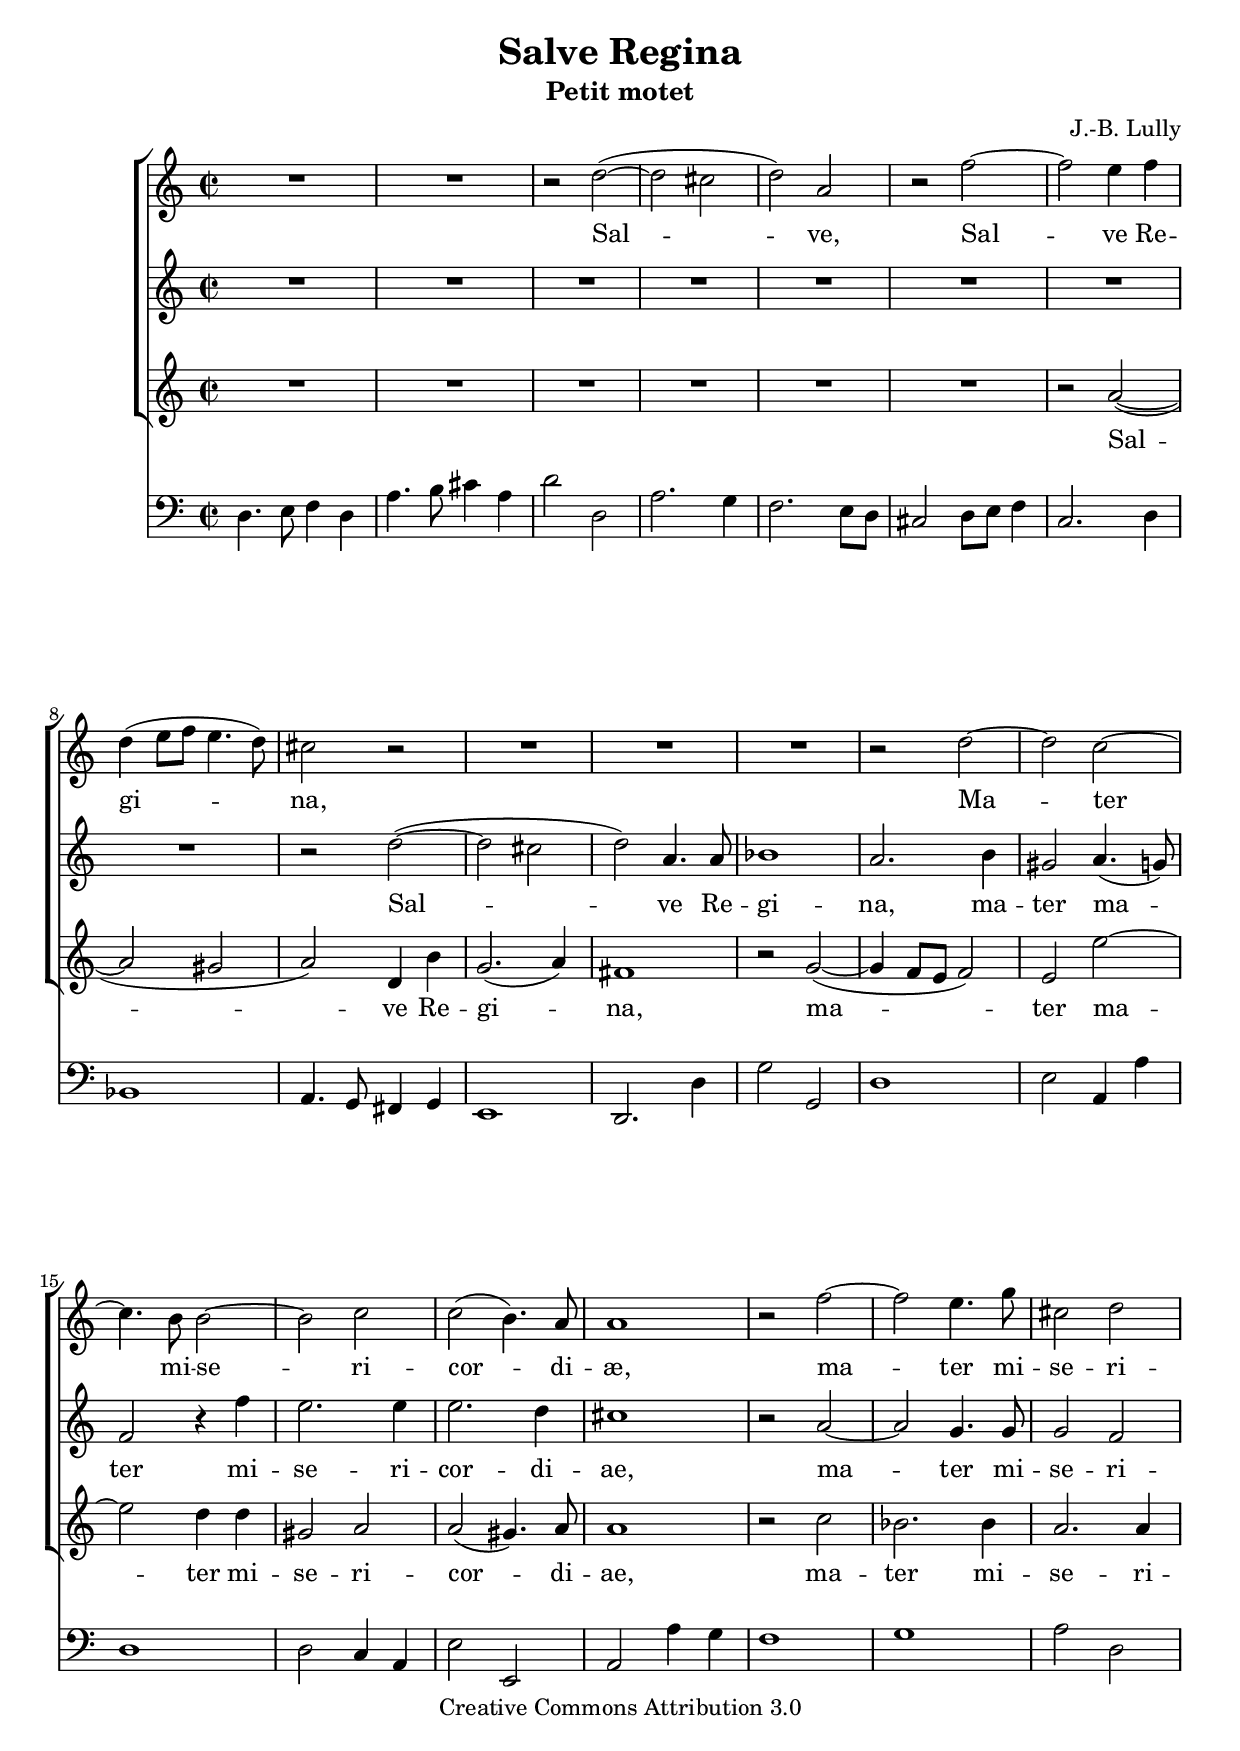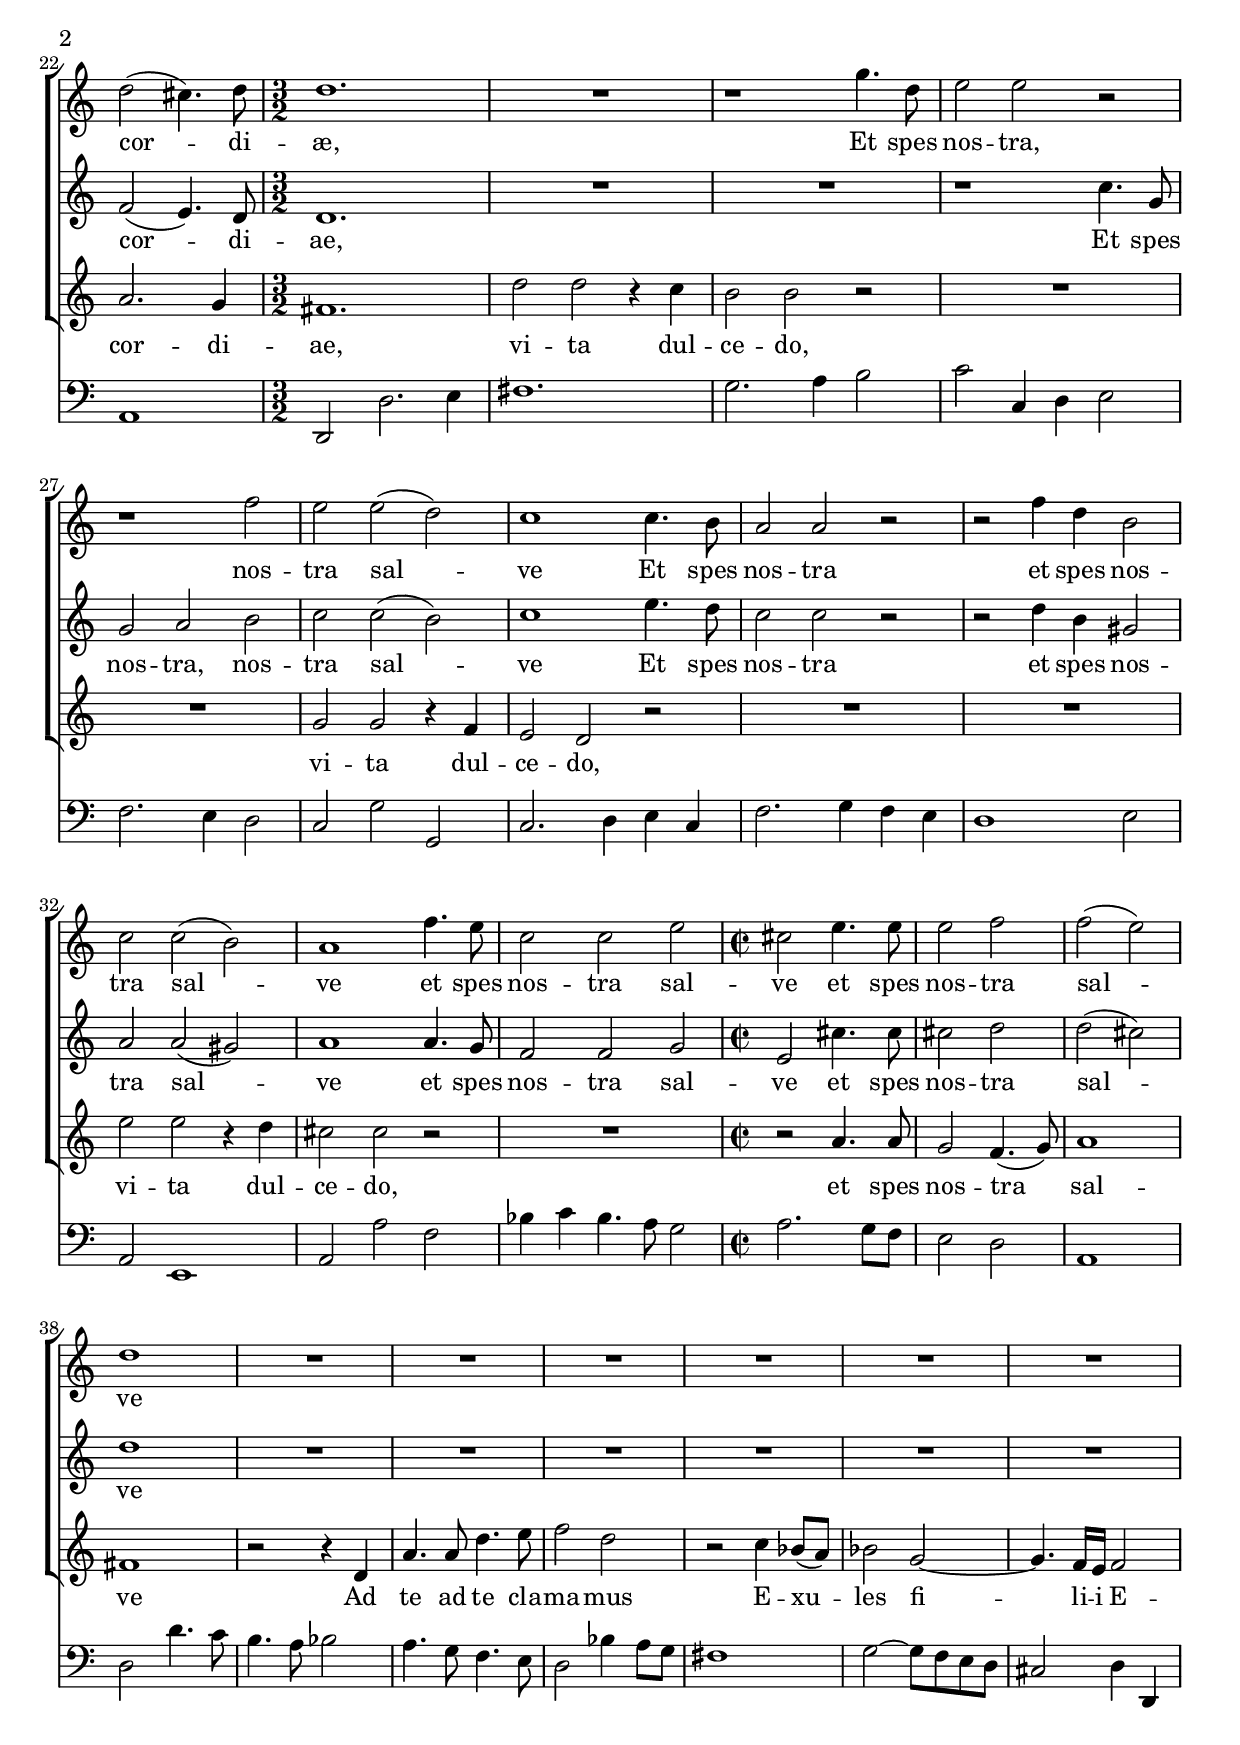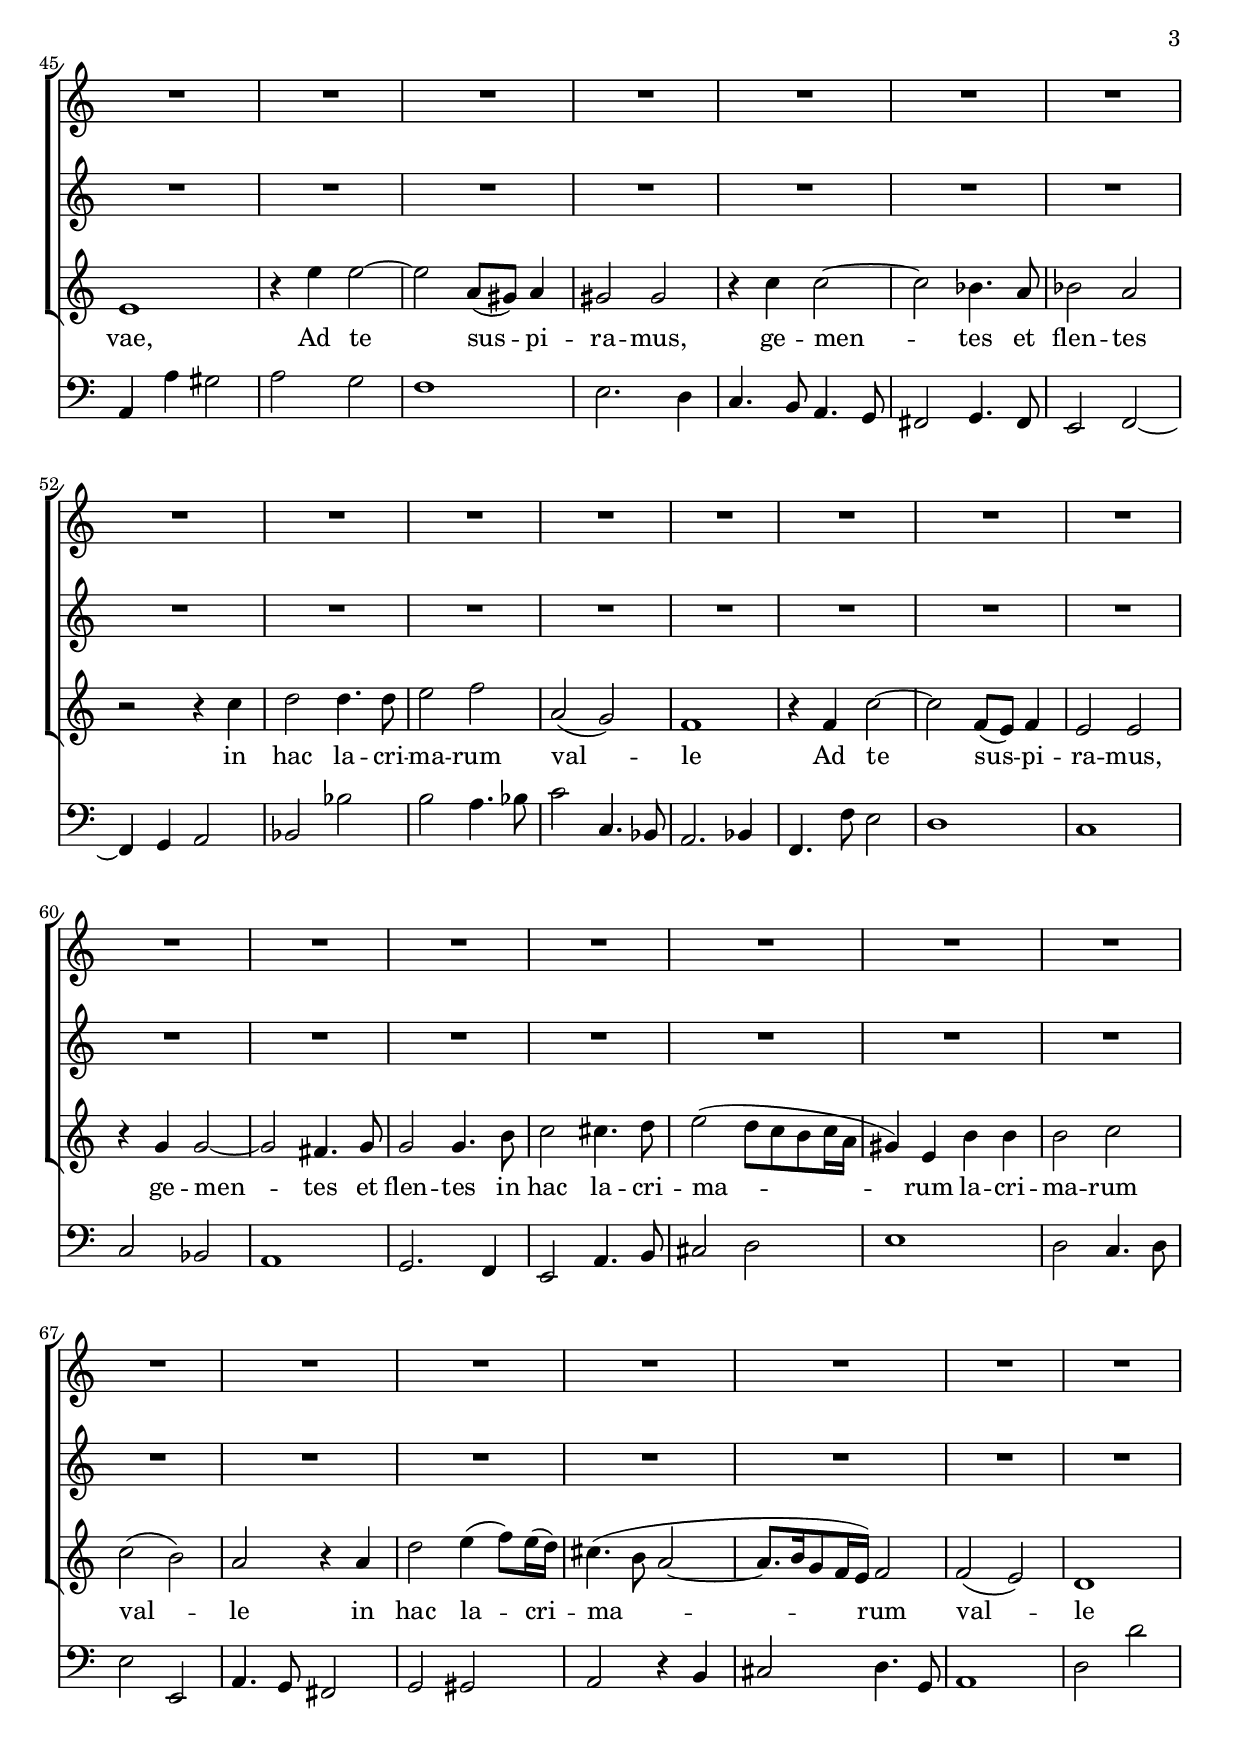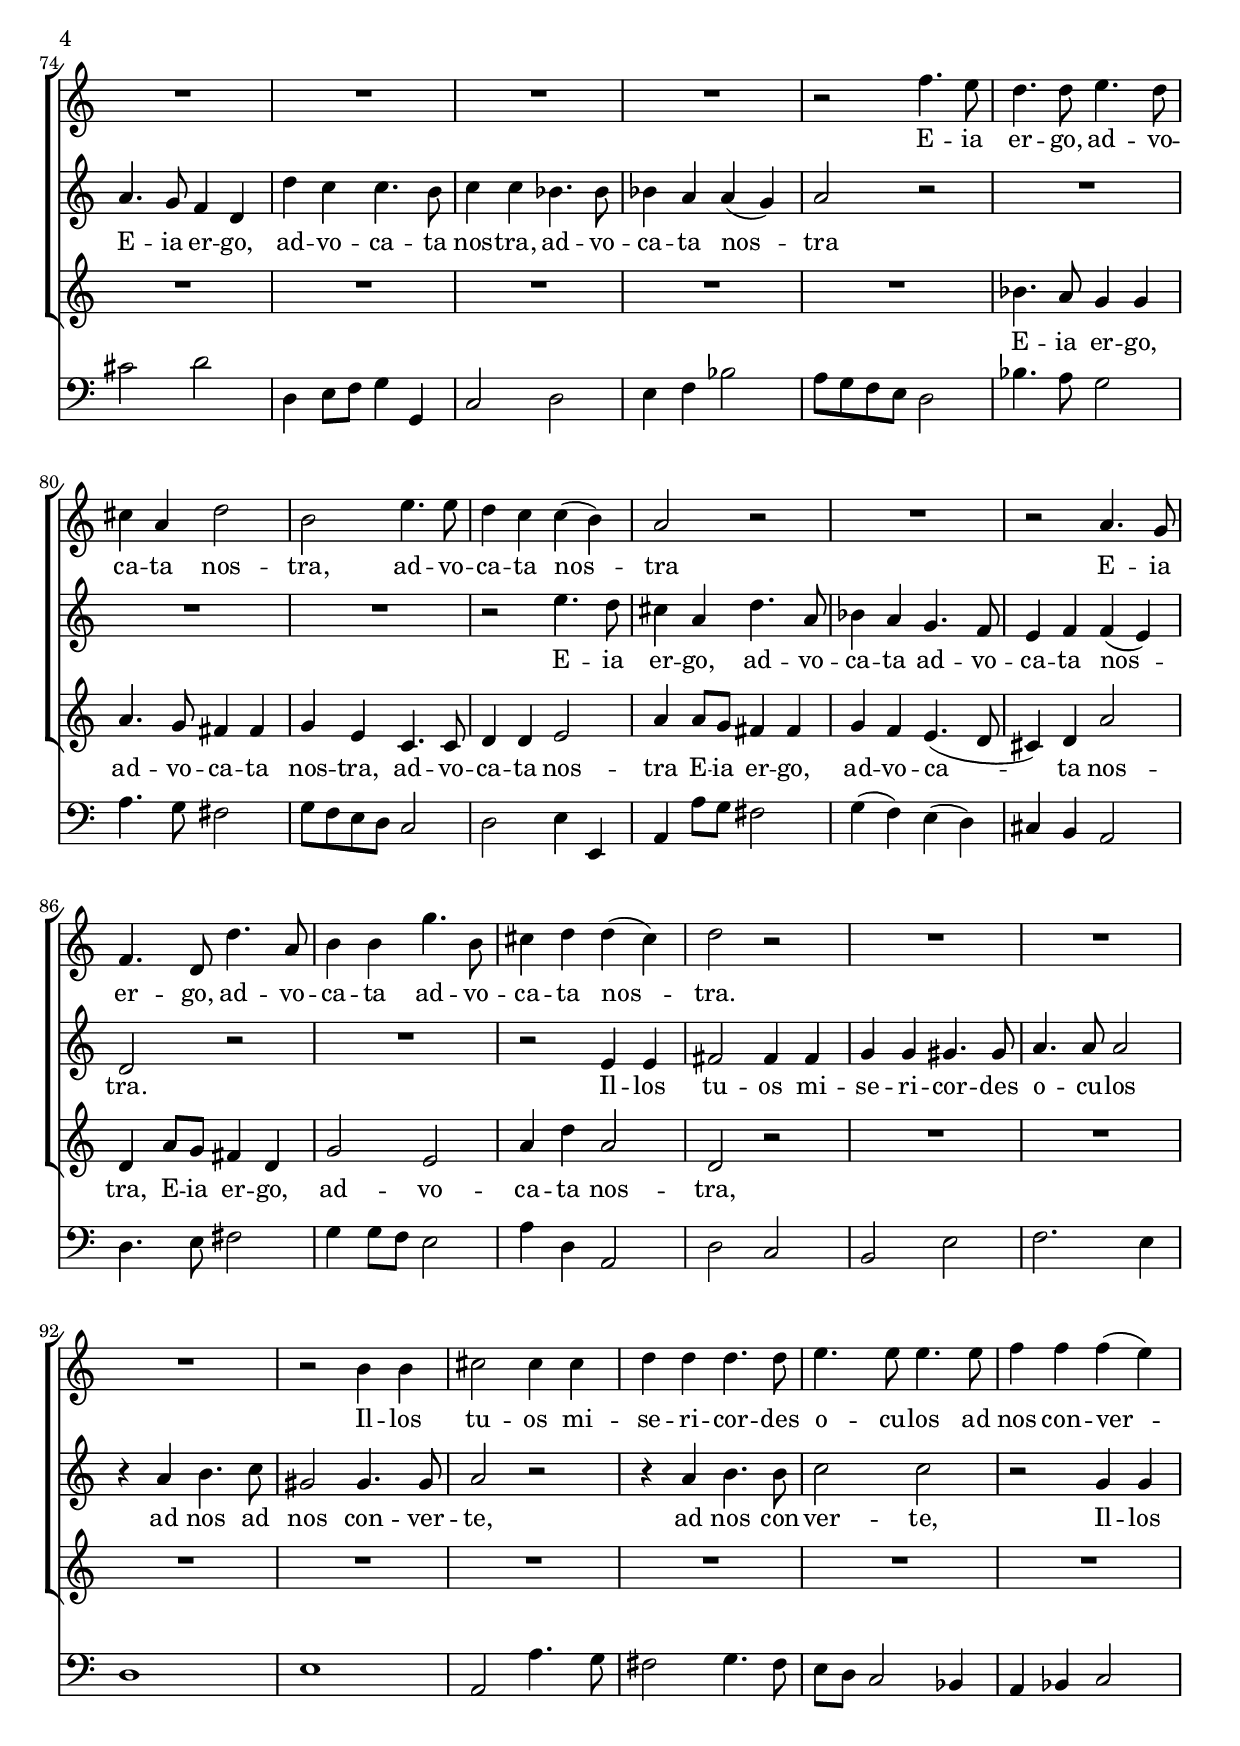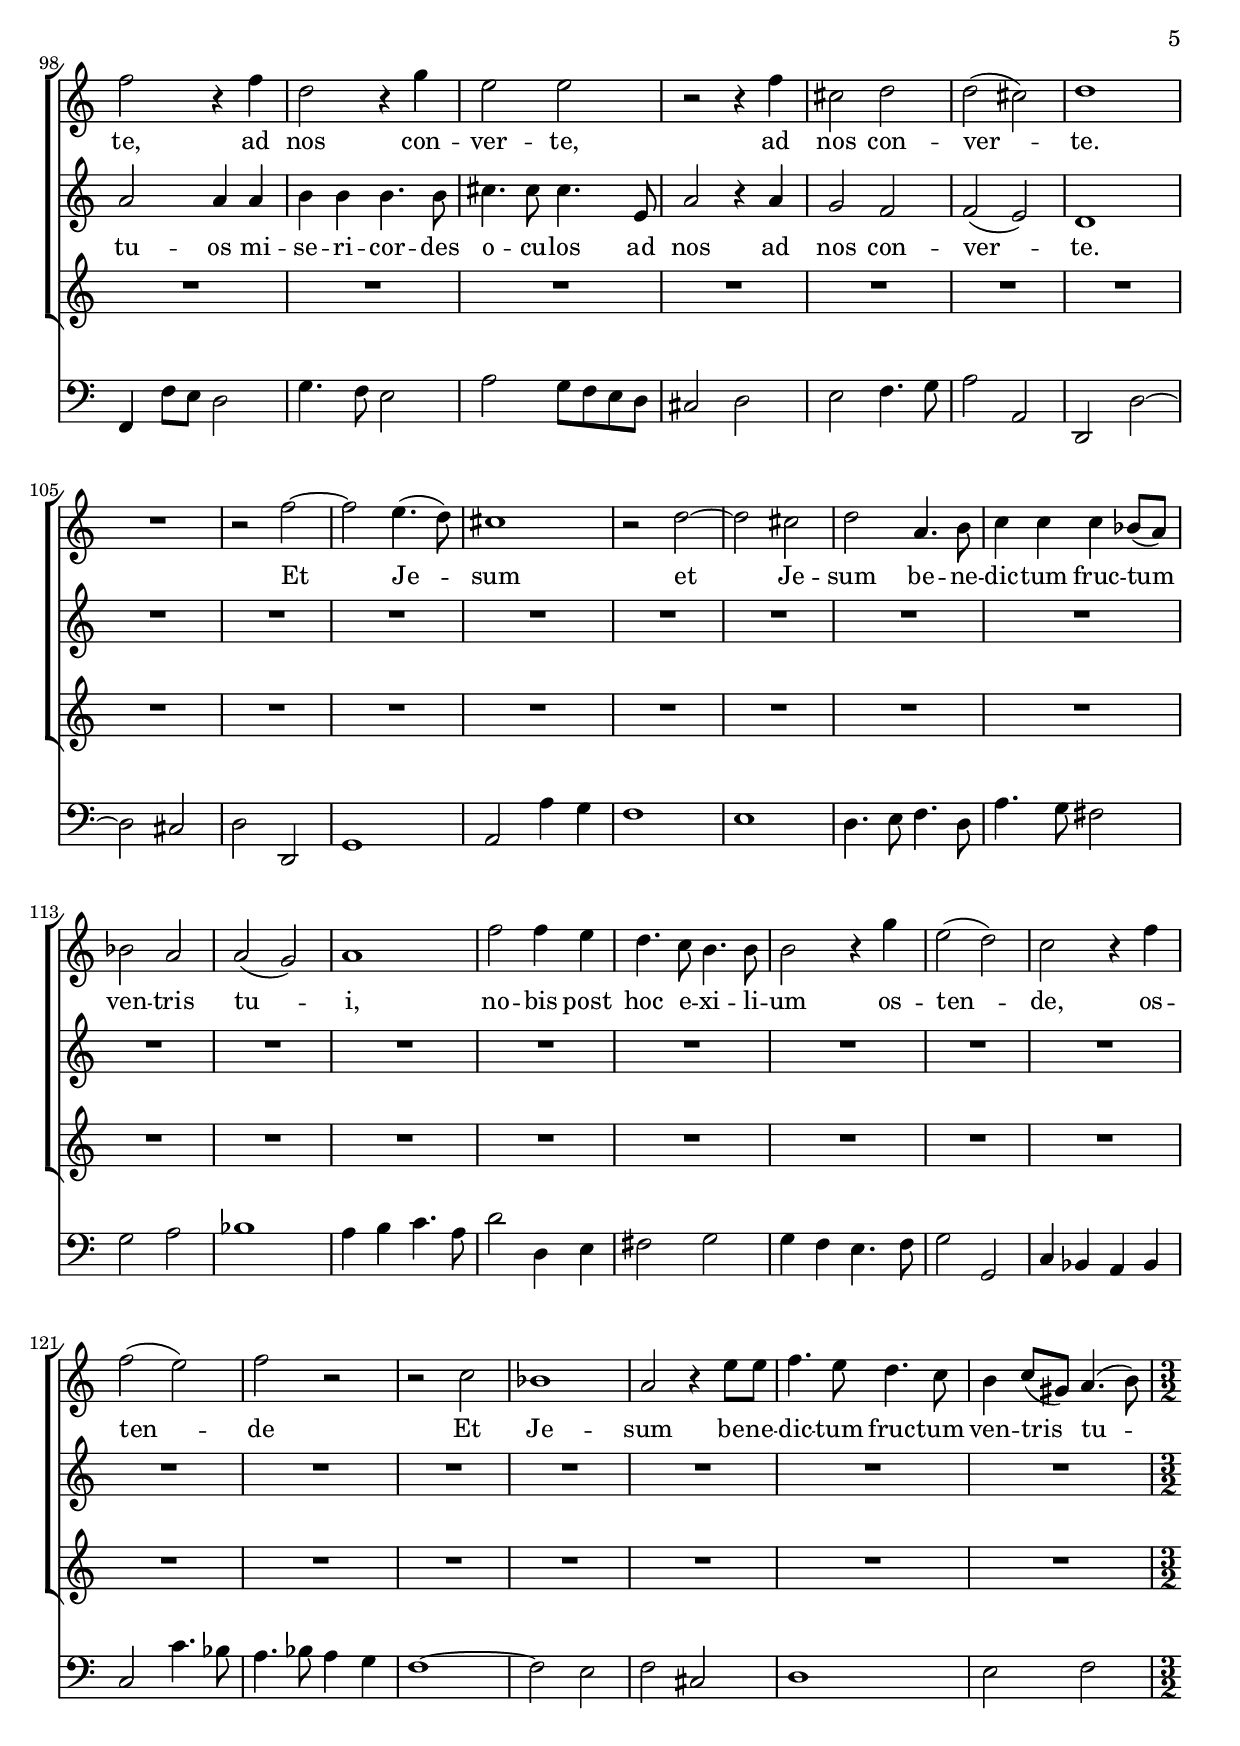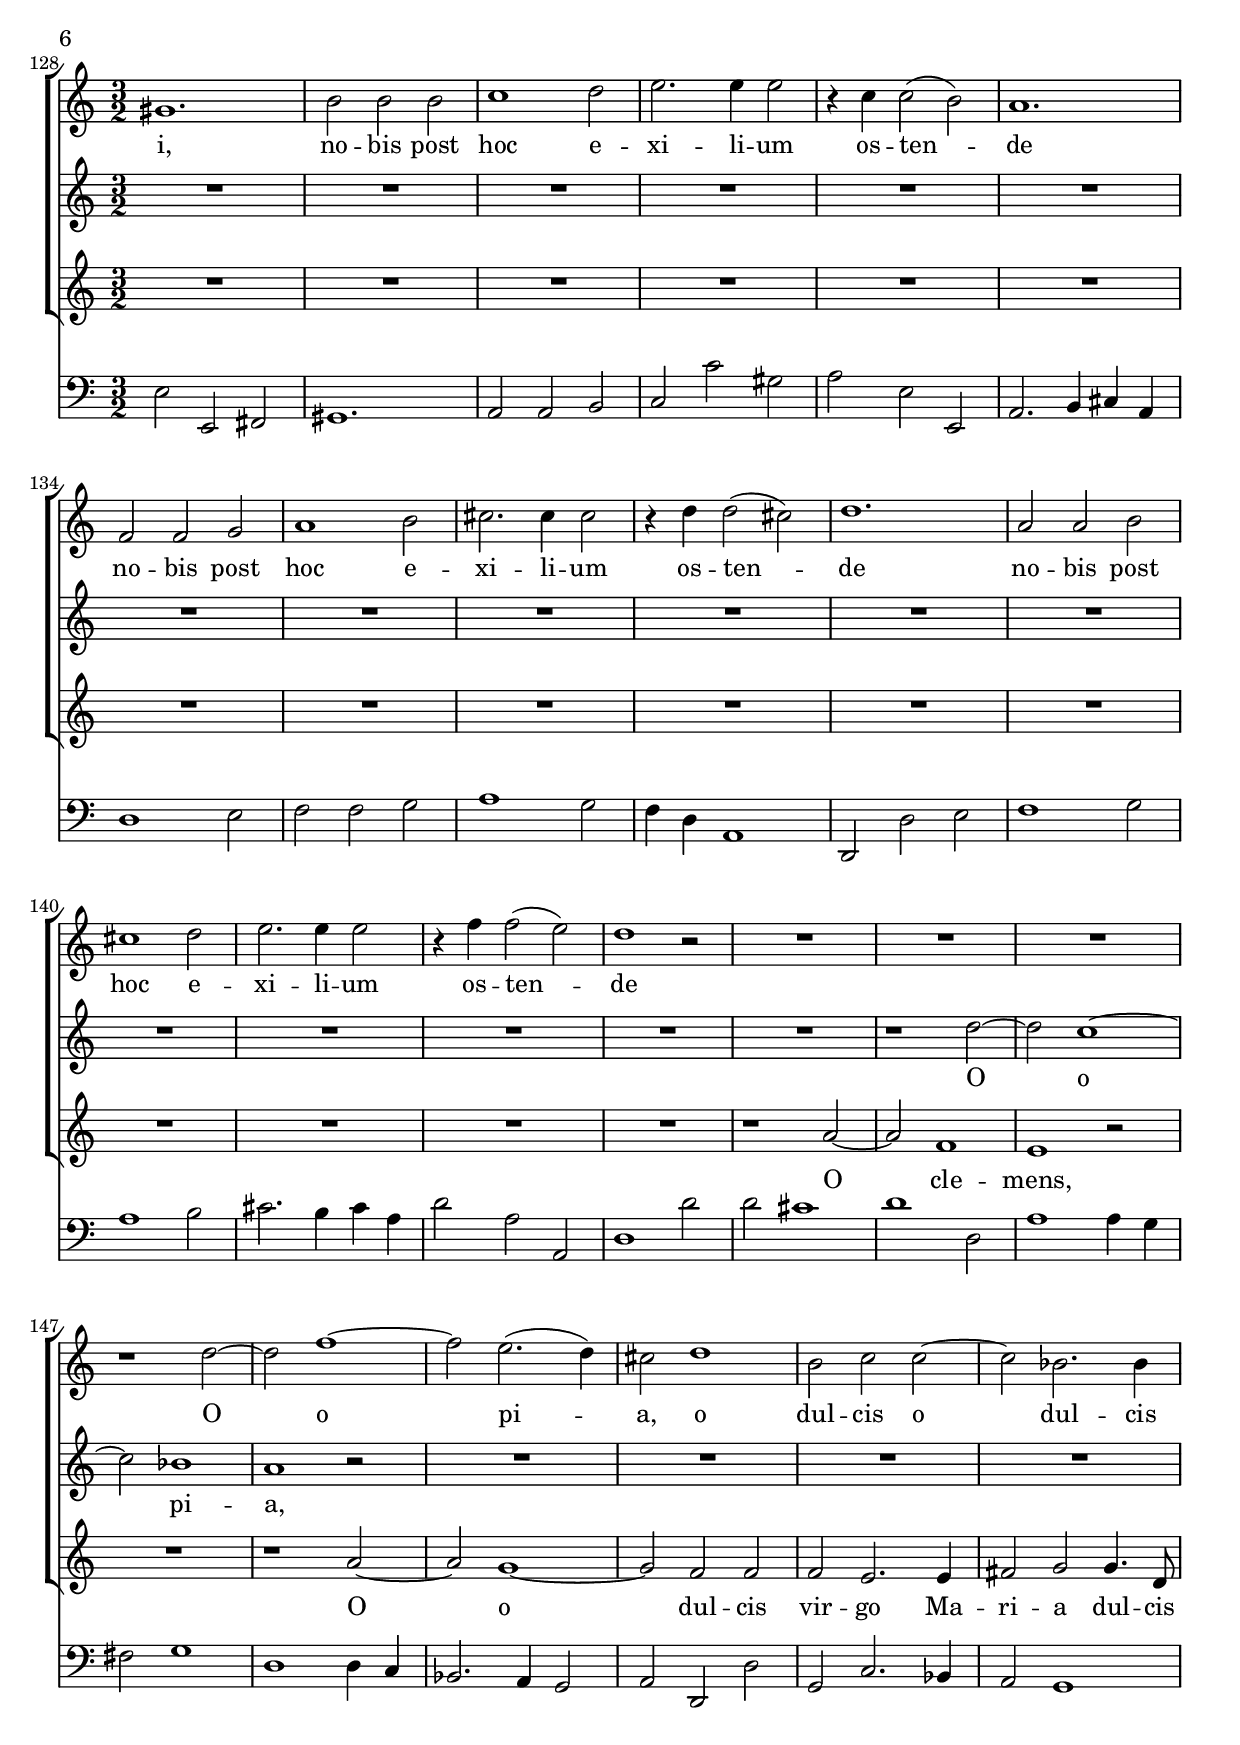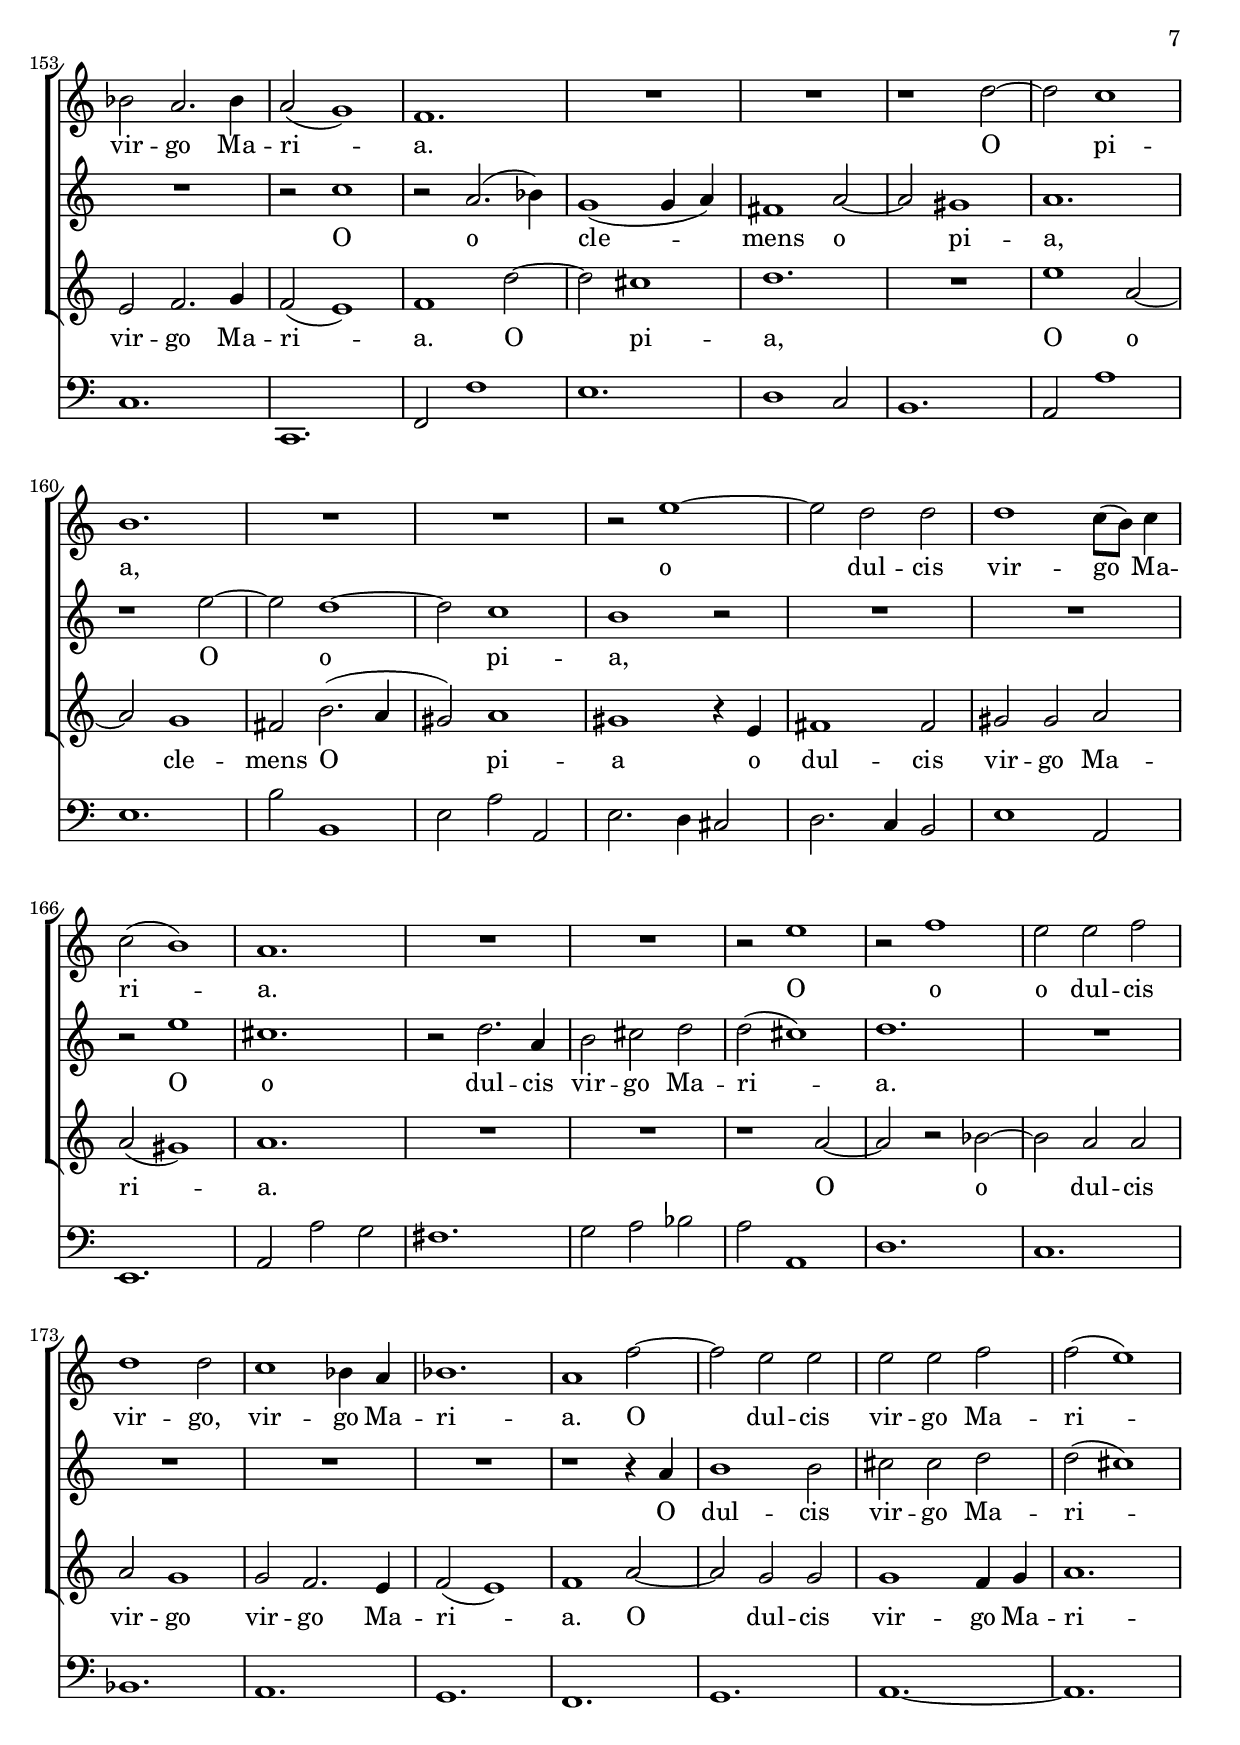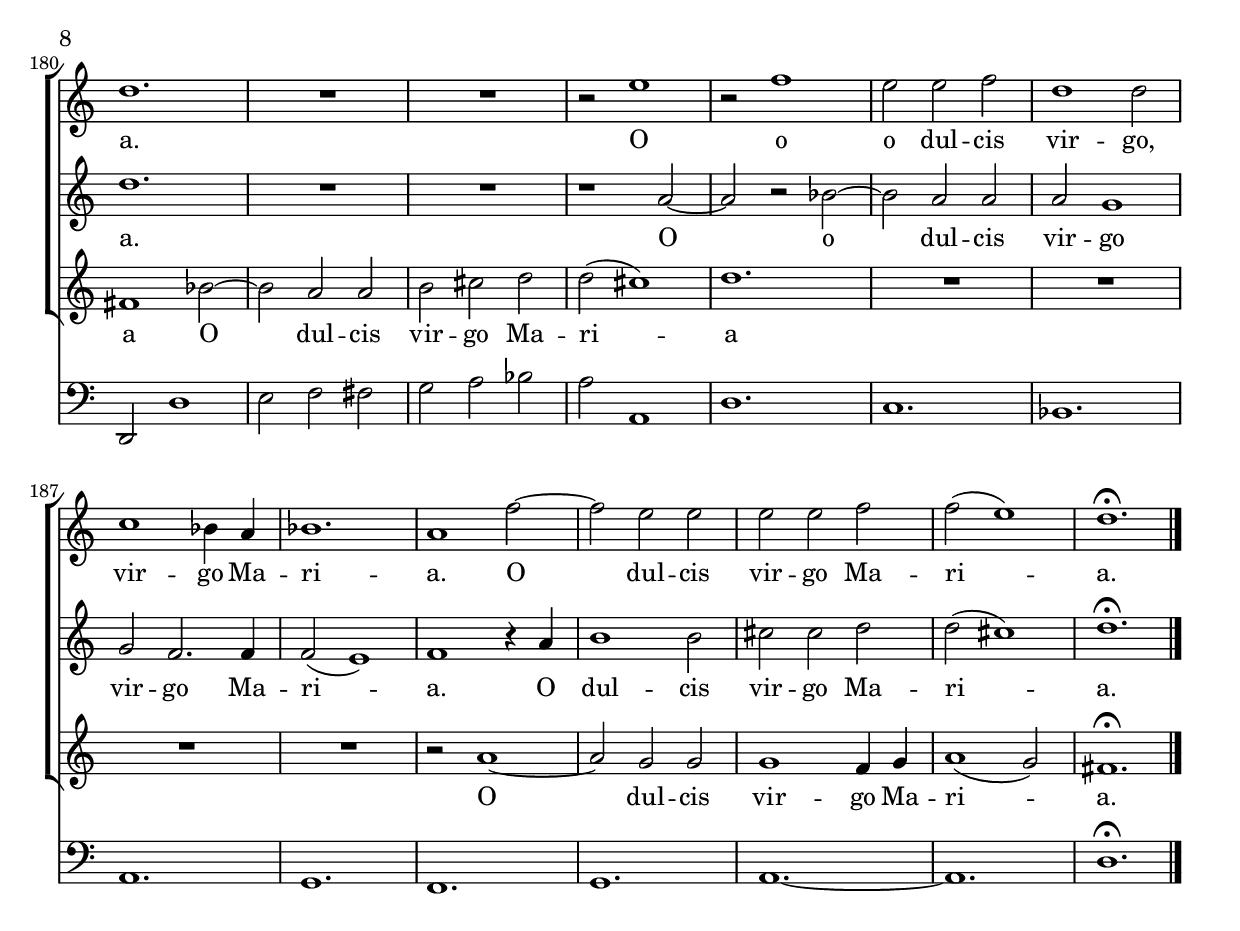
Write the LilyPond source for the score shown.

% Created on Fri Oct 30 18:05:43 CET 2009
\version "2.12.0"

\header {
	title = "Salve Regina" 
	subtitle = "Petit motet" 
 	composer = "J.-B. Lully" 
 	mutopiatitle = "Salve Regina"
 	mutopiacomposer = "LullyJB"
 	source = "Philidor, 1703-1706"
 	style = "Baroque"
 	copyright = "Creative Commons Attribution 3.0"
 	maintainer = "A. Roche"
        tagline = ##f
}

\include "italiano.ly"

verseS= \lyricmode {
	Sal -- ve, Sal -- ve Re -- gi -- na,
	Ma -- ter mi -- se -- ri -- cor -- di -- æ,
	ma -- ter mi -- se -- ri -- cor -- di -- æ,
	Et spes nos -- tra, nos -- tra sal -- ve
	Et spes nos -- tra et spes nos -- tra sal -- ve
	et spes nos -- tra sal -- ve et spes nos -- tra sal -- ve
	E -- ia er -- go, ad -- vo -- ca -- ta nos -- tra,
	ad -- vo -- ca -- ta nos -- tra
	E -- ia er -- go, ad -- vo -- ca -- ta ad -- vo -- ca -- ta nos -- tra.
	Il -- los tu -- os mi -- se -- ri -- cor -- des o -- cu -- los
	ad nos con -- ver -- te, ad nos con -- ver -- te, ad nos con -- ver -- te.
	Et Je -- sum et Je -- sum be -- ne -- dic -- tum fruc -- tum
	ven -- tris tu -- i,
	no -- bis post hoc e -- xi -- li -- um
	os -- ten -- de, os -- ten -- de
	Et Je -- sum be -- ne -- dic -- tum fruc -- tum
	ven -- tris tu -- i,
	no -- bis post hoc e -- xi -- li -- um os -- ten -- de
	no -- bis post hoc e -- xi -- li -- um os -- ten -- de
	no -- bis post hoc e -- xi -- li -- um os -- ten -- de
	O o pi -- a, o dul -- cis o dul -- cis vir -- go Ma -- ri -- a.
	O pi -- a, o dul -- cis vir -- go Ma -- ri -- a.
	O o o dul -- cis vir -- go, vir -- go Ma -- ri -- a.
	O dul -- cis vir -- go Ma -- ri -- a.
	O o o dul -- cis vir -- go, vir -- go Ma -- ri -- a.
	O dul -- cis vir -- go Ma -- ri -- a.
}

verseM= \lyricmode {
	Sal -- ve Re -- gi -- na,
	ma -- ter ma -- ter mi -- se -- ri -- cor -- di -- ae,
	ma -- ter mi -- se -- ri -- cor -- di -- ae,
	Et spes nos -- tra, nos -- tra sal -- ve
	Et spes nos -- tra et spes nos -- tra sal -- ve et spes nos -- tra sal -- ve
	et spes nos -- tra sal -- ve
	E -- ia er -- go, ad -- vo -- ca -- ta nos -- tra,
	ad -- vo -- ca -- ta nos -- tra
	E -- ia er -- go, ad -- vo -- ca -- ta ad -- vo -- ca -- ta nos -- tra.
	Il -- los tu -- os mi -- se -- ri -- cor -- des o -- cu -- los
	ad nos ad nos con -- ver -- te, ad nos con -- ver -- te,
	Il -- los tu -- os mi -- se -- ri -- cor -- des o -- cu -- los
	ad nos ad nos con -- ver -- te.
	O o pi -- a,
	O o cle -- mens
	o pi -- a, O o pi -- a,
	O o dul -- cis vir -- go Ma -- ri -- a.
	O dul -- cis vir -- go Ma -- ri -- a.
	O o dul -- cis vir -- go vir -- go Ma -- ri -- a.
	O dul -- cis vir -- go Ma -- ri -- a.
}

verseA= \lyricmode {
	Sal -- ve Re -- gi -- na,
	ma -- ter ma -- ter mi -- se -- ri -- cor -- di -- ae,
	ma -- ter mi -- se -- ri -- cor -- di -- ae,
	vi -- ta dul -- ce -- do, vi -- ta dul -- ce -- do,
	vi -- ta dul -- ce -- do,
	et spes nos -- tra sal -- ve
	Ad te ad te cla -- ma -- mus
	E -- xu -- les fi -- li -- i E -- vae,
	Ad te sus -- pi -- ra -- mus,
	ge -- men -- tes et flen -- tes
	in hac la -- cri -- ma -- rum val -- le
	Ad te sus -- pi -- ra -- mus,
	ge -- men -- tes et flen -- tes
	in hac la -- cri -- ma -- rum la -- cri -- ma -- rum val -- le
	in hac la -- cri -- ma -- rum val -- le
	E -- ia er -- go, ad -- vo -- ca -- ta nos -- tra,
	ad -- vo -- ca -- ta nos -- tra
	E -- ia er -- go, ad -- vo -- ca -- ta nos -- tra,
	E -- ia er -- go, ad -- vo -- ca -- ta nos -- tra,
	O cle -- mens,
	O o dul -- cis vir -- go Ma -- ri -- a
	dul -- cis vir -- go Ma -- ri -- a.
	O pi -- a, O o cle -- mens
	O pi -- a o dul -- cis vir -- go Ma -- ri -- a.
	O o dul -- cis vir -- go vir -- go Ma -- ri -- a.
	O dul -- cis vir -- go Ma -- ri -- a 
	O dul -- cis vir -- go Ma -- ri -- a
	O dul -- cis vir -- go Ma -- ri -- a.
}
 

staffSoprano = \new Staff {
	\time 2/2
	%\set Staff.instrumentName = "Soprano"
	\set Staff.midiInstrument = "flute"
	\key do \major
	\clef treble
	\relative do' { 	
		\context Voice = "melodySop" {
			\dynamicUp
			R1
			R1
			r2 re'~(
			re dod
			re) la
			r fa'~
			fa mi4 fa
			re( mi8 fa mi4. re8)
			dod2 r
			R1*3
			r2 re~
			re do~
			do4. si8 si2~
			si do
			do( si4.) la8
			la1
			r2 fa'~
			fa mi4. sol8
			dod,2 re
			re( dod4.) re8
			\time 3/2 re1. |
			R1.
			r1 sol4. re8
			mi2 mi r
			r1 fa2
			mi mi( re)
			do1 do4. si8
			la2 la r
			r fa'4 re si2
			do do( si)
			la1 fa'4. mi8
			do2 do mi | 	%doute 2e do
			\time 2/2 dod mi4. mi8 |
			mi2 fa
			fa( mi)
			re1
			R1*39
			r2 fa4. mi8
			re4. re8 mi4. re8
			dod4 la re2
			si mi4. mi8
			re4 do do( si)
			la2 r
			R1
			r2 la4. sol8
			fa4. re8 re'4. la8
			si4 si sol'4. si,8
			dod4 re re( dod)
			re2 r
			R1*3
			r2 si4 si
			dod2 dod4 dod
			re re re4. re8
			mi4. mi8 mi4. mi8
			fa4 fa fa( mi)
			fa2 r4 fa
			re2 r4 sol
			mi2 mi
			r2 r4 fa
			dod2 re
			re( dod)
			re1
			R1
			r2 fa2~
			fa mi4.( re8)
			dod1
			r2 re~
			re dod
			re la4. si8
			do4 do do sib8( la)
			sib2 la
			la( sol)
			la1
			fa'2 fa4 mi
			re4. do8 si4. si8
			si2 r4 sol'
			mi2( re)
			do2 r4 fa
			fa2( mi)
			fa2 r |
			r do
			sib1
			la2 r4 mi'8 mi
			fa4. mi8 re4. do8
			si4 do8( sold) la4.( si8)
			\time 3/2 sold1.
			si2 si si
			do1 re2
			mi2. mi4 mi2
			r4 do do2( si) 
			la1.
			fa2 fa sol
			la1 si2
			dod2. dod4 dod2
			r4 re re2( dod)
			re1.
			la2 la si
			dod1 re2
			mi2. mi4 mi2
			r4 fa4 fa2( mi)
			re1 r2
			R1.*3
			r1 re2~
			re fa1~
			fa2 mi2.( re4)
			dod2 re1
			si2 do do~
			do sib2. sib4
			sib2 la2. sib4
			la2( sol1)
			fa1.
			R1.*2
			r1 re'2~
			re do1
			si1.
			R1.*2
			r2 mi1~
			mi2 re re
			re1 do8( si) do4
			do2( si1)
			la1.
			R1.*2
			r2 mi'1
			r2 fa1
			mi2 mi fa
			re1 re2
			do1 sib4 la
			sib1.
			la1 fa'2~
			fa mi mi
			mi mi fa
			fa( mi1)
			re1.
			R1.*2
			r2 mi1
			r2 fa1
			mi2 mi fa
			re1 re2
			do1 sib4 la
			sib1.
			la1 fa'2~
			fa mi mi
			mi mi fa
			fa( mi1)
			re1. \fermata
		}

	\bar "|."
	}

}
staffMezzosoprano = \new Staff {
	%\set Staff.instrumentName = "Mezzo-soprano"
	\set Staff.midiInstrument = "flute"
	\key do \major
	\clef treble
	\relative do' { 	
		\context Voice = "melodyMez" {
			\dynamicUp	
			R1*8
			r2 re'~(
			re dod
			re) la4. la8
			sib1
			la2. si4
			sold2 la4.( sol8) % doute sur le bécarre
			fa2 r4 fa'
			mi2. mi4
			mi2. re4
			dod1
			r2 la~
			la sol4. sol8
			sol2 fa
			fa( mi4.) re8
			re1.
			R1.*2
			r1 do'4. sol8
			sol2 la si
			do do( si)
			do1 mi4. re8
			do2 do r
			r re4 si sold2
			la la( sold)
			la1 la4. sol8
			fa2 fa sol |
			mi dod'4. dod8
			dod2 re
			re( dod)
			re1
			R1*35
			la4. sol8 fa4 re
			re' do do4. si8
			do4 do sib4. sib8
			sib4 la la( sol)
			la2 r
			R1*3
			r2 mi'4. re8
			dod4 la re4. la8
			sib4 la sol4. fa8
			mi4 fa fa( mi)
			re2 r
			R1
			r2 mi4 mi
			fad2 fad4 fad
			sol4 sol sold4. sold8
			la4. la8 la2
			r4 la si4. do8
			sold2 sold4. sold8
			la2 r
			r4 la si4. si8
			do2 do
			r 	sol4 sol
			la2 la4 la
			si si si4.si8
			dod4. dod8 dod4. mi,8
			la2 r4 la
			sol2 fa
			fa( mi)
			re1
			R1*23
			R1.*17
			r1 re'2~
			re do1~
			do2 sib1
			la1 r2
			R1.*5
			r2 do1
			r2 la2.( sib4)
			sol1( sol4 la)
			fad1 la2~
			la sold1
			la1.
			r1 mi'2~
			mi re1~
			re2 do1
			si1  r2
			R1.*2
			r2 mi1
			dod1.
			r2 re2. la4
			si2 dod re
			re( dod1)
			re1.
			R1.*4
			r1 r4 la
			si1 si2
			dod dod re
			re( dod1)
			re1.
			R1.*2
			r1 la2~
			la r sib~
			sib la la
			la sol1
			sol2 fa2. fa4
			fa2( mi1)
			fa r4 la
			si1 si2
			dod dod re
			re( dod1)
			re1. \fermata
		}

	\bar "|."
	}

}
staffAlto = \new Staff {
	%\set Staff.instrumentName = "Alto"
	\set Staff.midiInstrument = "flute"
	\key do \major
	\clef treble
	\relative do' { 	
		\context Voice = "melodyAlt" {
			\dynamicUp	
			R1*6
			r2 la'~( 
			la sold
			la) re,4 si'
			sol2.( la4)
			fad1
			r2 sol2~(
			sol4 fa8 mi fa2)
			mi mi'~
			mi re4 re
			sold,2 la
			la2( sold4.) la8
			la1
			r2 do
			sib2. sib4
			la2. la4
			la2. sol4
			fad1.
			re'2 re r4 do4
			si2 si r
			R1.*2
			sol2 sol r4 fa
			mi2 re r
			R1.*2
			mi'2 mi r4 re
			dod2 dod r
			R1.
			r2 la4. la8
			sol2 fa4.( sol8)
			la1
			fad
			r2 r4 re
			la'4. la8 re4. mi8
			fa2 re
			r2 do4 sib8( la)
			sib2 sol~
			sol4. fa16 mi fa2
			mi1
			r4 mi'4 mi2~
			mi la,8( sold) la4
			sold2 sold
			r4 do4 do2~
			do sib4. la8
			sib2 la
			r2 r4 do
			re2 re4. re8
			mi2 fa
			la,( sol)
			fa1
			r4 fa do'2~
			do fa,8( mi) fa4
			mi2 mi
			r4 sol sol2~
			sol fad4. sol8
			sol2 sol4. si8
			do2 dod4. re8
			mi2( re8 do si do16 la
			sold4) mi si' si
			si2 do
			do( si)
			la r4 la
			re2 mi4( fa8) mi16( re)
			dod4.( si8 la2~
			la8. si16 sol8 fa16 mi) fa2
			fa( mi)
			re1
			R1*5
			sib'4. la8 sol4 sol
			la4. sol8 fad4 fad
			sol4 mi do4. do8
			re4 re mi2
			la4 la8 sol fad4 fad
			sol4 fa mi4.( re8
			dod4) re la'2
			re,4 la'8 sol fad4 re
			sol2 mi
			la4 re la2
			re, r
			R1*38
			R1.*16
			r1 la'2~
			la fa1
			mi r2
			R1.
			r1 la2~
			la sol1~
			sol2 fa fa
			fa mi2. mi4
			fad2 sol sol4. re8
			mi2 fa2. sol4
			fa2( mi1)
			fa re'2~
			re dod1
			re1.
			R1.
			mi1 la,2~
			la sol1
			fad2 si2.( la4
			sold2) la1
			sold1 r4 mi
			fad1 fad2
			sold sold la
			la( sold1)
			la1.
			R1.*2
			r1 la2~
			la r sib~
			sib la la
			la sol1
			sol2 fa2. mi4
			fa2( mi1)
			fa la2~
			la sol sol
			sol1 fa4 sol
			la1.
			fad1 sib2~
			sib la la
			si dod re
			re( dod1)
			re1.
			R1.*4
			r2 la1~
			la2 sol sol
			sol1 fa4 sol
			la1( sol2)
			fad1. \fermata
		}

	\bar "|."
	}

}
staffVioloncelle = \new Staff {
	% \set Staff.instrumentName = "Violoncelle"
	\set Staff.midiInstrument = "clarinet"
	\key do \major
	\clef bass
	\relative do' { 	
		re,4. mi8 fa4 re
		la'4. si8 dod4 la
		re2 re,
		la'2. sol4
		fa2. mi8 re
		dod2 re8 mi fa4
		do2. re4
		sib1
		la4. sol8 fad4 sol
		mi1
		re2. re'4
		sol2 sol,
		re'1
		mi2 la,4 la'
		re,1
		re2 do4 la
		mi'2 mi,
		la la'4 sol
		fa1
		sol
		la2 re,
		la1
		re,2 re'2. mi4
		fad1.
		sol2. la4 si2
		do do,4 re mi2
		fa2. mi4 re2
		do sol' sol,
		do2. re4 mi do
		fa2. sol4 fa mi
		re1 mi2
		la, mi1
		la2 la' fa
		sib4 do sib4. la8 sol2 |
		la2. sol8 fa
		mi2 re
		la1
		re2 re'4. do8
		si4. la8 sib2
		la4. sol8 fa4. mi8
		re2 sib'4 la8 sol
		fad1
		sol2~ sol8 fa mi re
		dod2 re4 re,
		la' la' sold2
		la sol
		fa1
		mi2. re4
		do4. si8 la4. sol8
		fad2 sol4. fad8
		mi2 fa~
		fa4 sol la2
		sib sib'
		si la4. sib8
		do2 do,4. sib8
		la2. sib4
		fa4. fa'8 mi2
		re1
		do
		do2 sib
		la1
		sol2. fa4
		mi2 la4. si8
		dod2 re
		mi1
		re2 do4. re8
		mi2 mi,
		la4. sol8 fad2
		sol sold
		la r4 si
		dod2 re4. sol,8
		la1
		re2 re'
		dod re
		re,4 mi8 fa sol4 sol,
		do2 re
		mi4 fa sib2
		la8 sol fa mi re2
		sib'4. la8 sol2
		la4. sol8 fad2
		sol8 fa mi re do2
		re mi4 mi,
		la la'8 sol fad2
		sol4( fa) mi( re)
		dod si la2
		re4. mi8 fad2
		sol4 sol8 fa mi2
		la4 re, la2
		re do
		si mi
		fa2. mi4
		re1
		mi
		la,2 la'4. sol8
		fad2 sol4. fad8
		mi re do2 sib4
		la sib do2
		fa,4 fa'8 mi re2
		sol4. fa8 mi2
		la2 sol8 fa mi re
		dod2 re
		mi fa4. sol8
		la2 la,
		re, re'~
		re dod
		re re,
		sol1
		la2 la'4 sol
		fa1
		mi
		re4. mi8 fa4. re8
		la'4. sol8 fad2
		sol la 
		sib1
		la4 si do4. la8
		re2 re,4 mi
		fad2 sol
		sol4 fa mi4. fa8
		sol2 sol,
		do4 sib la sib
		do2 do'4. sib8
		la4. sib8 la4 sol
		fa1~
		fa2 mi
		fa dod
		re1
		mi2 fa
		mi mi, fad
		sold1.
		la2 la si
		do do' sold
		la mi mi,
		la2. si4 dod la
		re1 mi2
		fa fa sol
		la1 sol2
		fa4 re la1
		re,2 re' mi
		fa1 sol2
		la1 si2
		dod2. si4 dod la
		re2 la la,
		re1 re'2
		re dod1
		re re,2
		la'1 la4 sol
		fad2 sol1
		re1 re4 do
		sib2. la4 sol2
		la re, re'
		sol,2 do2. sib4
		la2 sol1
		do1.
		do,1.
		fa2 fa'1
		mi1.
		re1 do2
		si1.
		la2 la'1
		mi1.
		si'2 si,1
		mi2 la la,
		mi'2. re4 dod2
		re2. do4 si2
		mi1 la,2
		mi1.
		la2 la' sol
		fad1.
		sol2 la sib
		la la,1
		re1.
		do
		sib
		la
		sol
		fa
		sol
		la~
		la
		re,2 re'1
		mi2 fa fad
		sol la sib
		la la,1
		re1.
		do
		sib
		la
		sol
		fa
		sol
		la~
		la
		re \fermata
	\bar "|."
	}

}


\score {
  <<
  \new ChoirStaff
	<<
		\staffSoprano
		\context Lyrics = "lmelodySop" \lyricmode { \lyricsto "melodySop" \verseS }
		
		\staffMezzosoprano
		\context Lyrics = "lmelodyMez" \lyricmode { \lyricsto "melodyMez" \verseM }
		
		\staffAlto
		\context Lyrics = "lmelodyAlt" \lyricmode { \lyricsto "melodyAlt" \verseA }
              >>	
		\staffVioloncelle
	>>
	
	\midi {
		\context {
		\Score
		tempoWholesPerMinute = #(ly:make-moment 60 2)
	    }

	}

  \layout {
  }
}

